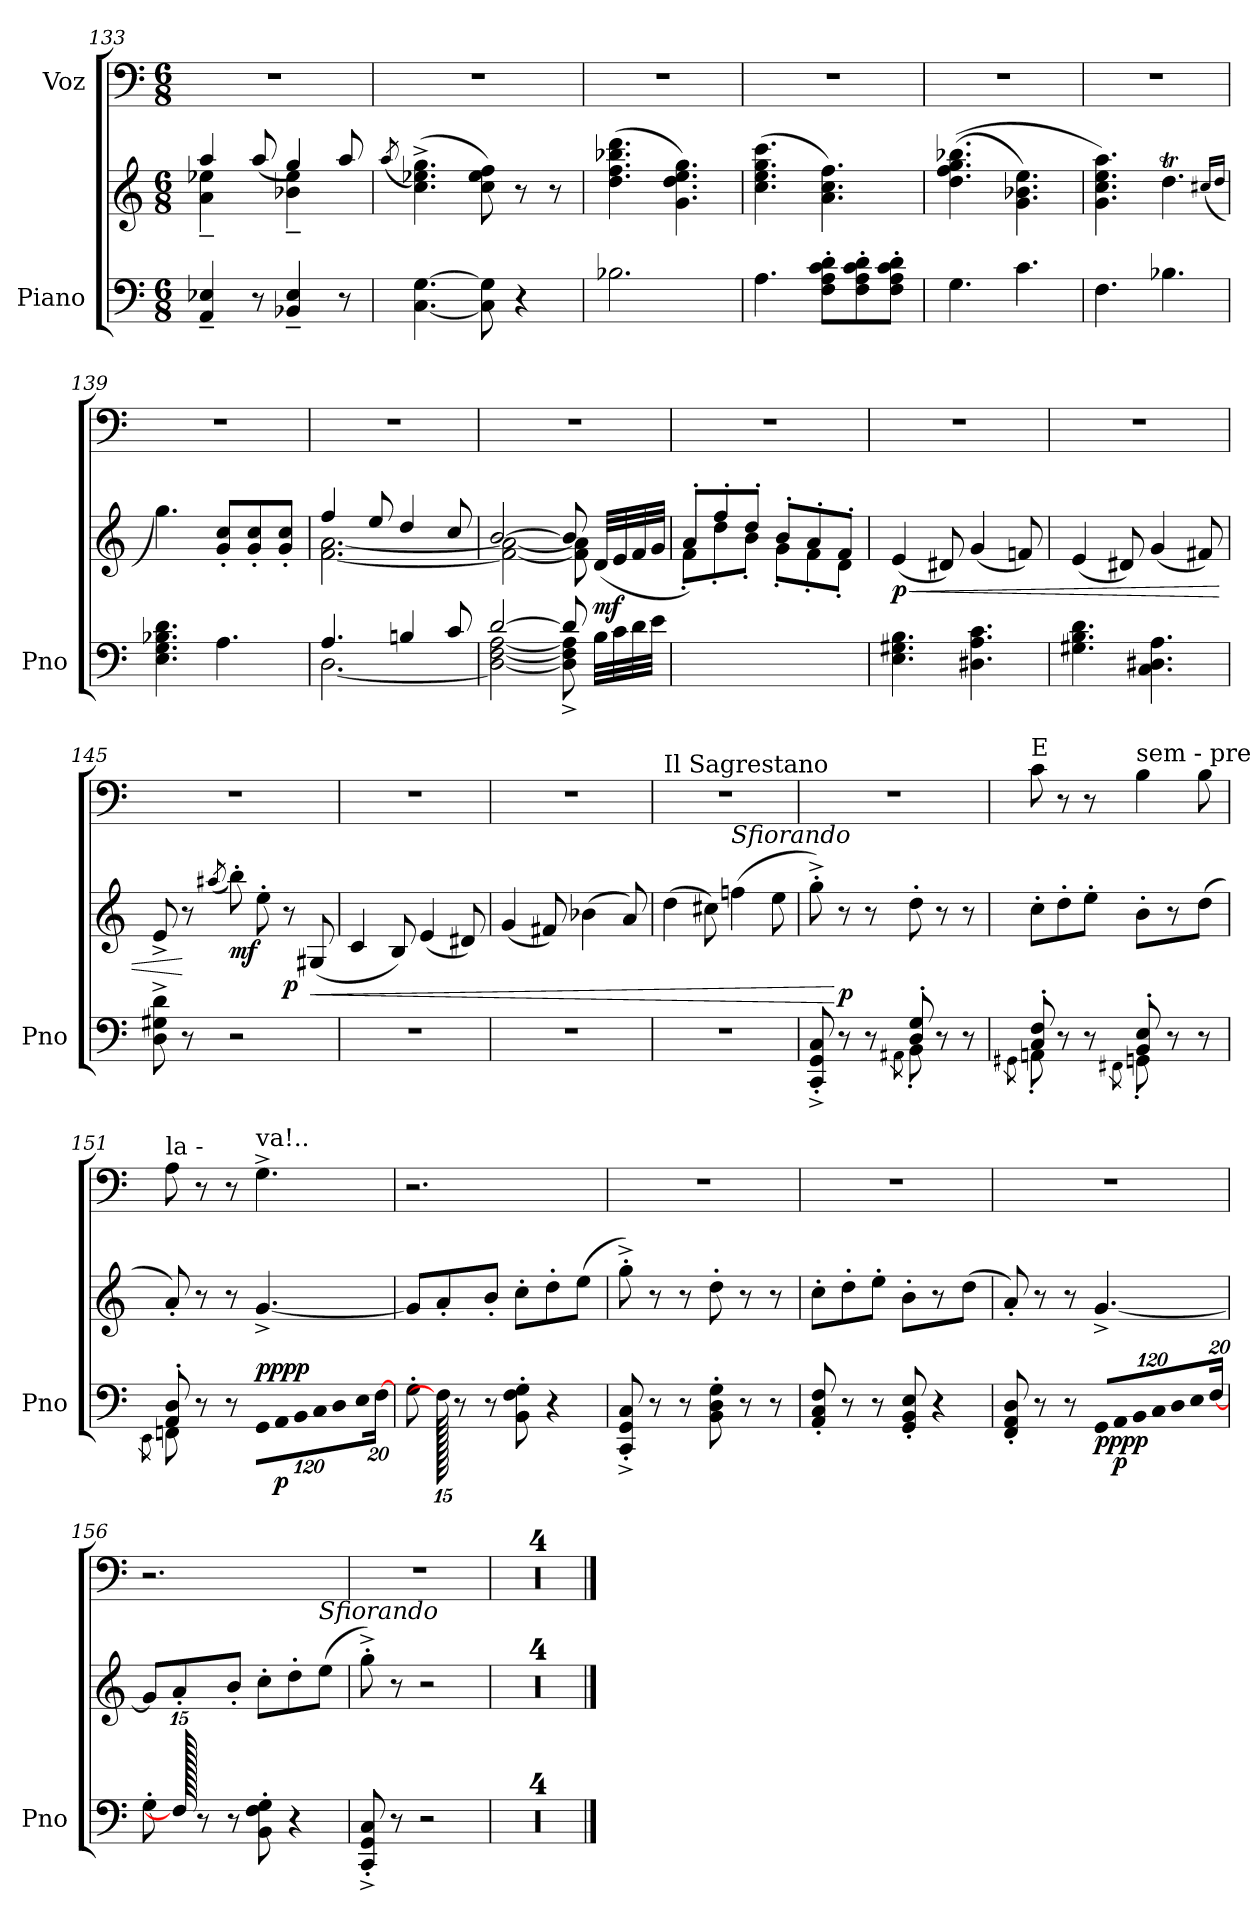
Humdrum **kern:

**kern	**kern	**dynam	**kern
*part2	*part2	*part2	*part1
*staff3	*staff2	*staff2/3	*staff1
*I"Piano	*	*	*I"Voz
*I'Pno	*	*	*
*clefF4	*clefG2	*	*clefF4
*k[]	*k[]	*	*k[]
*M6/8	*M6/8	*	*M6/8
=133	=133	=133	=133
*	*^	*	*
4AA/~ 4E-X/~	4aa/	4a\~ 4ee-X\~	.	2.r
8r	(8aa/	8ryy	.	.
4BB-X/~ 4E-/~	4gg/)	4b-X\~ 4ee-\~	.	.
8r	8aa/	8ryy	.	.
*	*v	*v	*	*
=134	=134	=134	=134
.	(8qaa/	.	.
[4.C\ [4.G\	(4.cc\^ 4.ee-X\^ 4.gg\^)	.	2.r
8C\] 8G\]	8cc\ 8ee-\ 8ff\)	.	.
4r	8r	.	.
.	8r	.	.
=135	=135	=135	=135
2.B-X\	(4.dd\ 4.ff\ 4.bb-X\ 4.ddd\	.	2.r
.	4.g\ 4.dd\ 4.ee\ 4.gg\)	.	.
=136	=136	=136	=136
4.A\	(4.cc\ 4.ee\ 4.gg\ 4.ccc\	.	2.r
8F\' 8A\' 8c\' 8d\'L	4.a\ 4.cc\ 4.ff\)	.	.
8F\' 8A\' 8c\' 8d\'	.	.	.
8F\' 8A\' 8c\' 8d\'J	.	.	.
!!LO:LB:g=z
=137	=137	=137	=137
4.G\	((4.dd\ 4.ff\ 4.gg\ 4.bb-X\	.	2.r
4.c\	4.g\ 4.b-X\ 4.ee\)	.	.
=138	=138	=138	=138
4.F\	4.g\ 4.cc\ 4.ee\ 4.aa\)	.	2.r
4.B-X\	4.ddT\	.	.
.	(16qcc#X/LL	.	.
.	16qdd/JJ	.	.
=139	=139	=139	=139
4.E\ 4.G\ 4.B-X\ 4.d\	4.gg\)	.	2.r
4.A\	8g/' 8cc/'L	.	.
.	8g/' 8cc/'	.	.
.	8g/' 8cc/'J	.	.
=140	=140	=140	=140
*^	*^	*	*
4.A/	[2.D\	4ff/	[2.f\ [2.a\	.	2.r
.	.	8ee/	.	.	.
4Bn/	.	4dd/	.	.	.
8c/	.	8cc/	.	.	.
=141	=141	=141	=141	=141	=141
[2d/	2D\_ [2F\ [2A\	[2b/	2f\_ 2a\_	.	2.r
8d/]	8D\]^ 8F\]^ 8A\]^	8b/]	8f\] 8a\]	.	.
!	!	!	!	!LO:DY:b	!
8ryy	(32B\LLL	(32d/LLL	8ryy	mf	.
.	32c\	32e/	.	.	.
.	32d\	32f/	.	.	.
.	32e\JJJ	32g/JJJ	.	.	.
*v	*v	*	*	*	*
=142	=142	=142	=142	=142
2.ryy	8a'/L)	8f'\L)	.	2.r
.	8ff'/	8dd'\	.	.
.	8dd'/J	8b'\J	.	.
.	8b'/L	8g'\L	.	.
.	8a'/	8f'\	.	.
.	8f'/J	8d'\J	.	.
!!LO:LB:g=z
=143	=143	=143	=143	=143
!	!	!	!LO:HP:b	!
!	!	!	!LO:DY:n=1:b	!
*	*v	*v	*	*
4.E\ 4.G#X\ 4.B\	(4e/	< p	2.r
.	8d#X/)	.	.
4.D#X\ 4.A\ 4.c\	(4g/	.	.
.	8fn/)	.	.
=144	=144	=144	=144
4.G#X\ 4.B\ 4.d\	(4e/	.	2.r
.	8d#X/)	.	.
4.C\ 4.D#X\ 4.A\	(4g/	.	.
.	8f#X/)	.	.
=145	=145	=145	=145
8D\^ 8G#X\^ 8d\^	8e^/	.	2.r
8r	8r	[	.
.	(8qaa#X/	.	.
!	!	!LO:DY:b	!
2r	8bb'\)	mf	.
.	8ee'\	.	.
!	!	!LO:DY:b	!
.	8r	p	.
!	!	!LO:HP:b	!
.	(8G#X/	<	.
=146	=146	=146	=146
2.r	4c/	.	2.r
.	8B/)	.	.
.	(4e/	.	.
.	8d#X/)	.	.
=147	=147	=147	=147
2.r	(4g/	.	2.r
.	8f#X/)	.	.
.	(4b-X\	.	.
.	8a/)	.	.
!!LO:PB:g=z
=148	=148	=148	=148
!	!	!	!LO:TX:a:t=Il Sagrestano
2.r	(4dd\	.	2.r
.	8cc#X\)	.	.
!	!LO:TX:a:i:t=Sfiorando	!	!
.	(4ffn\	.	.
.	8ee\	.	.
=149	=149	=149	=149
*^	*	*	*
8CC/^' 8GG/^' 8C/^'	4.ryy	8gg'^\)	.	2.r
!	!	!	!LO:DY:n=1:b	!
8r	.	8r	[ p	.
8r	.	8r	.	.
.	8qAA#X\	.	.	.
8D/' 8G/'	8BB'\	8dd'\	.	.
8r	4ryy	8r	.	.
8r	.	8r	.	.
=150	=150	=150	=150	=150
.	8qGG#X\	.	.	.
!	!	!	!	!LO:TX:a:t=E
8C/' 8F/'	8AAn'\	8cc'\L	.	8c\
8r	4ryy	8dd'\	.	8r
8r	.	8ee'\J	.	8r
.	8qFF#X\	.	.	.
!	!	!	!	!LO:TX:a:t=sem - pre
8BB/' 8E/'	8GGn'\	8b'\L	.	4B\
8r	4ryy	8r	.	.
8r	.	(8dd\J	.	8B\
=151	=151	=151	=151	=151
.	8qEE\	.	.	.
!	!	!	!	!LO:TX:a:t=la      -
8AA/' 8D/'	8FFn\	8a'/)	.	8A\
8r	2ryy	8r	.	8r
8r	.	8r	.	8r
*Xbrackettup	*	*	*	*
!	!	!	!	!LO:TX:a:t=va!..
!LO:N:vis=16	!	!	!LO:DY:b=2	!
!	!	!	!LO:DY:n=1:a=2	!
!	!	!	!LO:DY:n=2:b	!
1920%103GG\LL	.	[4.g^/	p pp p	4.G^\
!LO:N:vis=16	!	!	!LO:DY:n=3:b=2	!
1920%103AA\	.	.	p	.
!LO:N:vis=16	!	!	!	!
1920%103BB\	.	.	.	.
!LO:N:vis=16	!	!	!	!
1920%103C\	.	.	.	.
!LO:N:vis=16	!	!	!	!
1920%103D\	.	.	.	.
.	8ryy	.	.	.
!LO:N:vis=16	!	!	!	!
1920%103E\	.	.	.	.
[320%17F\JJ	.	.	.	.
*v	*v	*	*	*
=152	=152	=152	=152
8G'\	8g/L]	.	2.r
1920F\]	8a'/	.	.
8r	.	.	.
.	8b'/J	.	.
8r	.	.	.
.	8cc'\L	.	.
8BB\' 8F\' 8G\'	.	.	.
.	8dd'\	.	.
4r	.	.	.
.	(8ee\J	.	.
.	1920ryy	.	1920ryy
!!LO:LB:g=z
=153	=153	=153	=153
8CC/^' 8GG/^' 8C/^'	8gg'^\)	.	2.r
8r	8r	.	.
8r	8r	.	.
8BB\' 8D\' 8G\'	8dd'\	.	.
8r	8r	.	.
8r	8r	.	.
=154	=154	=154	=154
8AA/' 8C/' 8F/'	8cc'\L	.	2.r
8r	8dd'\	.	.
8r	8ee'\J	.	.
8GG/' 8BB/' 8E/'	8b'\L	.	.
4r	8r	.	.
.	(8dd\J	.	.
=155	=155	=155	=155
8FF/' 8AA/' 8D/'	8a'/)	.	2.r
8r	8r	.	.
8r	8r	.	.
!LO:N:vis=16	!	!LO:DY:b=2	!
!	!	!LO:DY:n=1:b=2	!
!	!	!LO:DY:n=2:b	!
1920%103GG/LL	[4.g^/	p pp p	.
!LO:N:vis=16	!	!LO:DY:n=3:b=2	!
1920%103AA/	.	p	.
!LO:N:vis=16	!	!	!
1920%103BB/	.	.	.
!LO:N:vis=16	!	!	!
1920%103C/	.	.	.
!LO:N:vis=16	!	!	!
1920%103D/	.	.	.
!LO:N:vis=16	!	!	!
1920%103E/	.	.	.
[320%17F/JJ	.	.	.
=156	=156	=156	=156
8G'\	8g/L]	.	2.r
1920F/]	8a'/	.	.
8r	.	.	.
.	8b'/J	.	.
8r	.	.	.
.	8cc'\L	.	.
8BB\' 8F\' 8G\'	.	.	.
.	8dd'\	.	.
4r	.	.	.
!	!LO:TX:a:i:t=Sfiorando	!	!
.	(8ee\J	.	.
.	1920ryy	.	1920ryy
=157	=157	=157	=157
8CC/^' 8GG/^' 8C/^'	8gg'^\)	.	2.r
8r	8r	.	.
2r	2r	.	.
=158	=158	=158	=158
2.r	2.r	.	2.r
=159	=159	=159	=159
2.r	2.r	.	2.r
=160	=160	=160	=160
2.r	2.r	.	2.r
!!LO:LB:g=z
=161	=161	=161	=161
2.r	2.r	.	2.r
==	==	==	==
*-	*-	*-	*-
